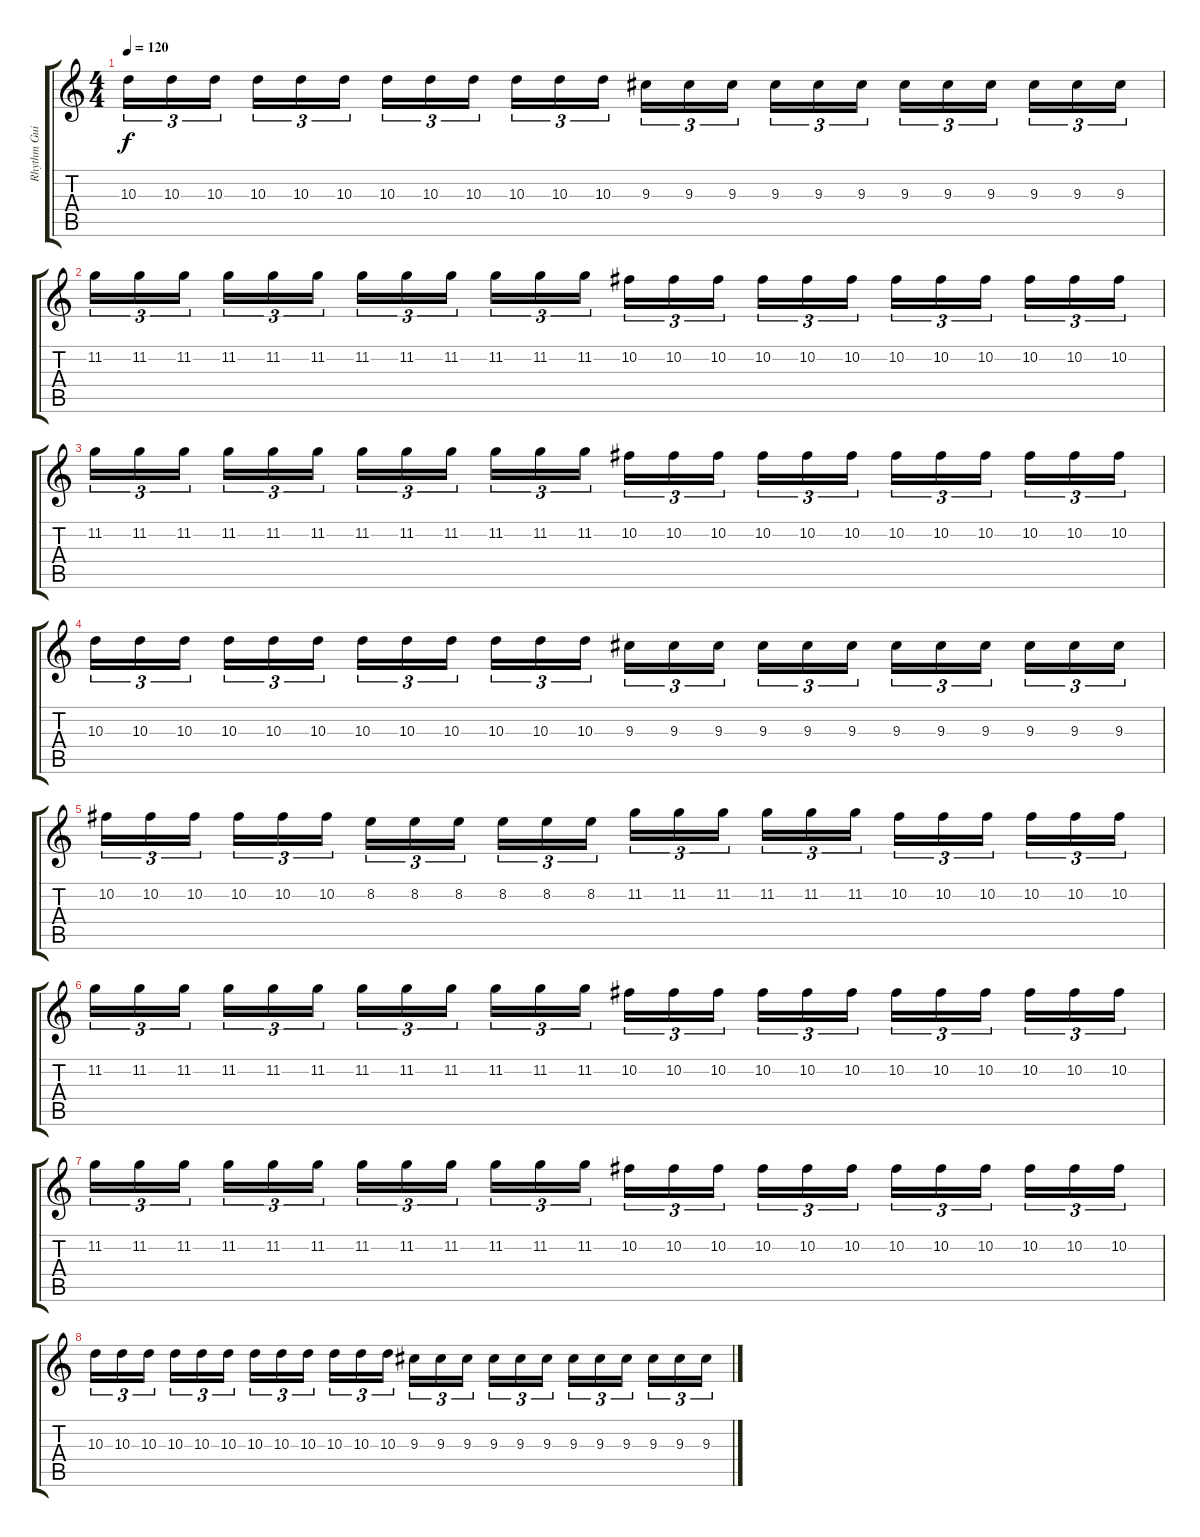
\track ("Rhythm Guitar" "Rhythm Gui") {instrument distortionguitar}
\staff {score tabs}
\tuning (Db4 Ab3 E3 B2 Gb2 Db2) {hide}
\ts (4 4)
\tempo 120
\clef g2
\ks c
10.3.16{tu (3 2) dy f} 10.3.16{tu (3 2)} 10.3.16{tu (3 2) beam splitsecondary} 10.3.16{tu (3 2)} 10.3.16{tu (3 2)} 10.3.16{tu (3 2)} 10.3.16{tu (3 2)} 10.3.16{tu (3 2)} 10.3.16{tu (3 2) beam splitsecondary} 10.3.16{tu (3 2)} 10.3.16{tu (3 2)} 10.3.16{tu (3 2)} 9.3.16{tu (3 2)} 9.3.16{tu (3 2)} 9.3.16{tu (3 2) beam splitsecondary} 9.3.16{tu (3 2)} 9.3.16{tu (3 2)} 9.3.16{tu (3 2)} 9.3.16{tu (3 2)} 9.3.16{tu (3 2)} 9.3.16{tu (3 2) beam splitsecondary} 9.3.16{tu (3 2)} 9.3.16{tu (3 2)} 9.3.16{tu (3 2)} |
11.2.16{tu (3 2)} 11.2.16{tu (3 2)} 11.2.16{tu (3 2) beam splitsecondary} 11.2.16{tu (3 2)} 11.2.16{tu (3 2)} 11.2.16{tu (3 2)} 11.2.16{tu (3 2)} 11.2.16{tu (3 2)} 11.2.16{tu (3 2) beam splitsecondary} 11.2.16{tu (3 2)} 11.2.16{tu (3 2)} 11.2.16{tu (3 2)} 10.2.16{tu (3 2)} 10.2.16{tu (3 2)} 10.2.16{tu (3 2) beam splitsecondary} 10.2.16{tu (3 2)} 10.2.16{tu (3 2)} 10.2.16{tu (3 2)} 10.2.16{tu (3 2)} 10.2.16{tu (3 2)} 10.2.16{tu (3 2) beam splitsecondary} 10.2.16{tu (3 2)} 10.2.16{tu (3 2)} 10.2.16{tu (3 2)} |
11.2.16{tu (3 2)} 11.2.16{tu (3 2)} 11.2.16{tu (3 2) beam splitsecondary} 11.2.16{tu (3 2)} 11.2.16{tu (3 2)} 11.2.16{tu (3 2)} 11.2.16{tu (3 2)} 11.2.16{tu (3 2)} 11.2.16{tu (3 2) beam splitsecondary} 11.2.16{tu (3 2)} 11.2.16{tu (3 2)} 11.2.16{tu (3 2)} 10.2.16{tu (3 2)} 10.2.16{tu (3 2)} 10.2.16{tu (3 2) beam splitsecondary} 10.2.16{tu (3 2)} 10.2.16{tu (3 2)} 10.2.16{tu (3 2)} 10.2.16{tu (3 2)} 10.2.16{tu (3 2)} 10.2.16{tu (3 2) beam splitsecondary} 10.2.16{tu (3 2)} 10.2.16{tu (3 2)} 10.2.16{tu (3 2)} |
10.3.16{tu (3 2)} 10.3.16{tu (3 2)} 10.3.16{tu (3 2) beam splitsecondary} 10.3.16{tu (3 2)} 10.3.16{tu (3 2)} 10.3.16{tu (3 2)} 10.3.16{tu (3 2)} 10.3.16{tu (3 2)} 10.3.16{tu (3 2) beam splitsecondary} 10.3.16{tu (3 2)} 10.3.16{tu (3 2)} 10.3.16{tu (3 2)} 9.3.16{tu (3 2)} 9.3.16{tu (3 2)} 9.3.16{tu (3 2) beam splitsecondary} 9.3.16{tu (3 2)} 9.3.16{tu (3 2)} 9.3.16{tu (3 2)} 9.3.16{tu (3 2)} 9.3.16{tu (3 2)} 9.3.16{tu (3 2) beam splitsecondary} 9.3.16{tu (3 2)} 9.3.16{tu (3 2)} 9.3.16{tu (3 2)} |
10.2.16{tu (3 2)} 10.2.16{tu (3 2)} 10.2.16{tu (3 2) beam splitsecondary} 10.2.16{tu (3 2)} 10.2.16{tu (3 2)} 10.2.16{tu (3 2)} 8.2.16{tu (3 2)} 8.2.16{tu (3 2)} 8.2.16{tu (3 2) beam splitsecondary} 8.2.16{tu (3 2)} 8.2.16{tu (3 2)} 8.2.16{tu (3 2)} 11.2.16{tu (3 2)} 11.2.16{tu (3 2)} 11.2.16{tu (3 2) beam splitsecondary} 11.2.16{tu (3 2)} 11.2.16{tu (3 2)} 11.2.16{tu (3 2)} 10.2.16{tu (3 2)} 10.2.16{tu (3 2)} 10.2.16{tu (3 2) beam splitsecondary} 10.2.16{tu (3 2)} 10.2.16{tu (3 2)} 10.2.16{tu (3 2)} |
11.2.16{tu (3 2)} 11.2.16{tu (3 2)} 11.2.16{tu (3 2) beam splitsecondary} 11.2.16{tu (3 2)} 11.2.16{tu (3 2)} 11.2.16{tu (3 2)} 11.2.16{tu (3 2)} 11.2.16{tu (3 2)} 11.2.16{tu (3 2) beam splitsecondary} 11.2.16{tu (3 2)} 11.2.16{tu (3 2)} 11.2.16{tu (3 2)} 10.2.16{tu (3 2)} 10.2.16{tu (3 2)} 10.2.16{tu (3 2) beam splitsecondary} 10.2.16{tu (3 2)} 10.2.16{tu (3 2)} 10.2.16{tu (3 2)} 10.2.16{tu (3 2)} 10.2.16{tu (3 2)} 10.2.16{tu (3 2) beam splitsecondary} 10.2.16{tu (3 2)} 10.2.16{tu (3 2)} 10.2.16{tu (3 2)} |
11.2.16{tu (3 2)} 11.2.16{tu (3 2)} 11.2.16{tu (3 2) beam splitsecondary} 11.2.16{tu (3 2)} 11.2.16{tu (3 2)} 11.2.16{tu (3 2)} 11.2.16{tu (3 2)} 11.2.16{tu (3 2)} 11.2.16{tu (3 2) beam splitsecondary} 11.2.16{tu (3 2)} 11.2.16{tu (3 2)} 11.2.16{tu (3 2)} 10.2.16{tu (3 2)} 10.2.16{tu (3 2)} 10.2.16{tu (3 2) beam splitsecondary} 10.2.16{tu (3 2)} 10.2.16{tu (3 2)} 10.2.16{tu (3 2)} 10.2.16{tu (3 2)} 10.2.16{tu (3 2)} 10.2.16{tu (3 2) beam splitsecondary} 10.2.16{tu (3 2)} 10.2.16{tu (3 2)} 10.2.16{tu (3 2)} |
10.3.16{tu (3 2)} 10.3.16{tu (3 2)} 10.3.16{tu (3 2) beam splitsecondary} 10.3.16{tu (3 2)} 10.3.16{tu (3 2)} 10.3.16{tu (3 2)} 10.3.16{tu (3 2)} 10.3.16{tu (3 2)} 10.3.16{tu (3 2) beam splitsecondary} 10.3.16{tu (3 2)} 10.3.16{tu (3 2)} 10.3.16{tu (3 2)} 9.3.16{tu (3 2)} 9.3.16{tu (3 2)} 9.3.16{tu (3 2) beam splitsecondary} 9.3.16{tu (3 2)} 9.3.16{tu (3 2)} 9.3.16{tu (3 2)} 9.3.16{tu (3 2)} 9.3.16{tu (3 2)} 9.3.16{tu (3 2) beam splitsecondary} 9.3.16{tu (3 2)} 9.3.16{tu (3 2)} 9.3.16{tu (3 2)}
